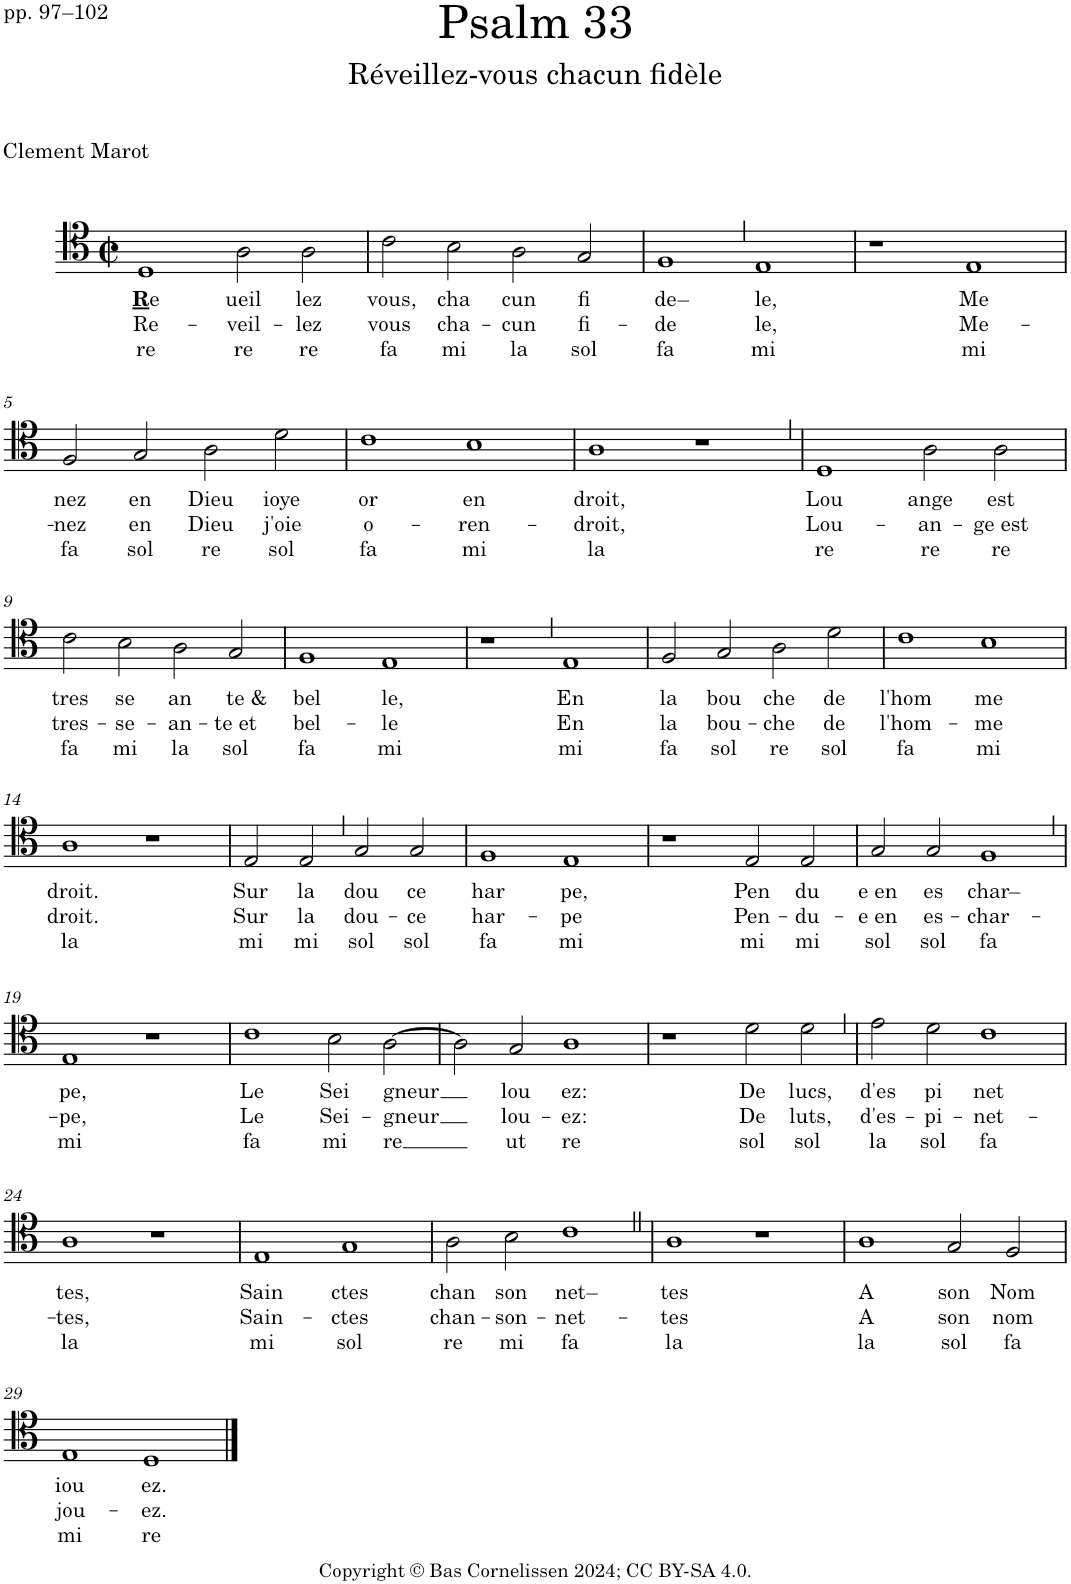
**kern	**text	**text	**text
*part1	*part1	*part1	*part1
*staff1	*staff1	*staff1	*staff1
*I"Voice	*	*	*
*I'Vo.	*	*	*
*clefC4	*	*	*
*k[]	*	*	*
*M4/2	*	*	*
*met(c|)	*	*	*
=1	=1	=1	=1
!	!LO:LY:b	!LO:LY:b	!LO:LY:b
1D	R e	Re-	re
!	!LO:LY:b	!LO:LY:b	!LO:LY:b
2A\	ueil	-veil-	re
!	!LO:LY:b	!LO:LY:b	!LO:LY:b
2A\	lez	-lez	re
=2	=2	=2	=2
!	!LO:LY:b	!LO:LY:b	!LO:LY:b
2c\	vous,	vous	fa
!	!LO:LY:b	!LO:LY:b	!LO:LY:b
2B\	cha	cha-	mi
!	!LO:LY:b	!LO:LY:b	!LO:LY:b
2A\	cun	-cun	la
!	!LO:LY:b	!LO:LY:b	!LO:LY:b
2G/	fi	fi-	sol
=3	=3	=3	=3
!	!LO:LY:b	!LO:LY:b	!LO:LY:b
1FZ	de–	-de	fa
!	!LO:LY:b	!LO:LY:b	!LO:LY:b
1E	le,	-le,	mi
=4	=4	=4	=4
1r	.	.	.
!	!LO:LY:b	!LO:LY:b	!LO:LY:b
1E	Me	Me-	mi
!!LO:LB:g=z
=5	=5	=5	=5
!	!LO:LY:b	!LO:LY:b	!LO:LY:b
2F/	nez	-nez	fa
!	!LO:LY:b	!LO:LY:b	!LO:LY:b
2G/	en	en	sol
!	!LO:LY:b	!LO:LY:b	!LO:LY:b
2A\	Dieu	Dieu	re
!	!LO:LY:b	!LO:LY:b	!LO:LY:b
2d\	ioye	j'oie	sol
=6	=6	=6	=6
!	!LO:LY:b	!LO:LY:b	!LO:LY:b
1c	or	o-	fa
!	!LO:LY:b	!LO:LY:b	!LO:LY:b
1B	en	-ren-	mi
=7	=7	=7	=7
!	!LO:LY:b	!LO:LY:b	!LO:LY:b
1A	droit,	-droit,	la
1r	.	.	.
=8	=8	=8	=8
!	!LO:LY:b	!LO:LY:b	!LO:LY:b
1D	Lou	Lou-	re
!	!LO:LY:b	!LO:LY:b	!LO:LY:b
2A\	ange	-an-	re
!	!LO:LY:b	!LO:LY:b	!LO:LY:b
2A\	est	-ge est	re
!!LO:LB:g=z
=9	=9	=9	=9
!	!LO:LY:b	!LO:LY:b	!LO:LY:b
2c\	tres	tres-	fa
!	!LO:LY:b	!LO:LY:b	!LO:LY:b
2B\	se	-se-	mi
!	!LO:LY:b	!LO:LY:b	!LO:LY:b
2A\	an	-an-	la
!	!LO:LY:b	!LO:LY:b	!LO:LY:b
2G/	te &	-te et	sol
=10	=10	=10	=10
!	!LO:LY:b	!LO:LY:b	!LO:LY:b
1F	bel	bel-	fa
!	!LO:LY:b	!LO:LY:b	!LO:LY:b
1E	le,	-le	mi
=11	=11	=11	=11
1r	.	.	.
!	!LO:LY:b	!LO:LY:b	!LO:LY:b
1E	En	En	mi
=12	=12	=12	=12
!	!LO:LY:b	!LO:LY:b	!LO:LY:b
2F/	la	la	fa
!	!LO:LY:b	!LO:LY:b	!LO:LY:b
2G/	bou	bou-	sol
!	!LO:LY:b	!LO:LY:b	!LO:LY:b
2A\	che	-che	re
!	!LO:LY:b	!LO:LY:b	!LO:LY:b
2d\	de	de	sol
=13	=13	=13	=13
!	!LO:LY:b	!LO:LY:b	!LO:LY:b
1c	l'hom	l'hom-	fa
!	!LO:LY:b	!LO:LY:b	!LO:LY:b
1B	me	-me	mi
!!LO:LB:g=z
=14	=14	=14	=14
!	!LO:LY:b	!LO:LY:b	!LO:LY:b
1A	droit.	droit.	la
1r	.	.	.
=15	=15	=15	=15
!	!LO:LY:b	!LO:LY:b	!LO:LY:b
2E/	Sur	Sur	mi
!	!LO:LY:b	!LO:LY:b	!LO:LY:b
2EZ/	la	la	mi
!	!LO:LY:b	!LO:LY:b	!LO:LY:b
2G/	dou	dou-	sol
!	!LO:LY:b	!LO:LY:b	!LO:LY:b
2G/	ce	-ce	sol
=16	=16	=16	=16
!	!LO:LY:b	!LO:LY:b	!LO:LY:b
1F	har	har-	fa
!	!LO:LY:b	!LO:LY:b	!LO:LY:b
1E	pe,	-pe	mi
=17	=17	=17	=17
1r	.	.	.
!	!LO:LY:b	!LO:LY:b	!LO:LY:b
2E/	Pen	Pen-	mi
!	!LO:LY:b	!LO:LY:b	!LO:LY:b
2E/	du	-du-	mi
=18	=18	=18	=18
!	!LO:LY:b	!LO:LY:b	!LO:LY:b
2G/	e en	-e en	sol
!	!LO:LY:b	!LO:LY:b	!LO:LY:b
2G/	es	es-	sol
!	!LO:LY:b	!LO:LY:b	!LO:LY:b
1FZ	char–	-char-	fa
!!LO:LB:g=z
=19	=19	=19	=19
!	!LO:LY:b	!LO:LY:b	!LO:LY:b
1E	pe,	-pe,	mi
1r	.	.	.
=20	=20	=20	=20
!	!LO:LY:b	!LO:LY:b	!LO:LY:b
1c	Le	Le	fa
!	!LO:LY:b	!LO:LY:b	!LO:LY:b
2B\	Sei	Sei-	mi
!	!LO:LY:b	!LO:LY:b	!LO:LY:b
[2A\	gneur	-gneur	re
=21	=21	=21	=21
2A\]	.	.	.
!	!LO:LY:b	!LO:LY:b	!LO:LY:b
2G/	lou	lou-	ut
!	!LO:LY:b	!LO:LY:b	!LO:LY:b
1A	ez:	-ez:	re
=22	=22	=22	=22
1r	.	.	.
!	!LO:LY:b	!LO:LY:b	!LO:LY:b
2d\	De	De	sol
!	!LO:LY:b	!LO:LY:b	!LO:LY:b
2dZ\	lucs,	luts,	sol
=23	=23	=23	=23
!	!LO:LY:b	!LO:LY:b	!LO:LY:b
2e\	d'es	d'es-	la
!	!LO:LY:b	!LO:LY:b	!LO:LY:b
2d\	pi	-pi-	sol
!	!LO:LY:b	!LO:LY:b	!LO:LY:b
1c	net	-net-	fa
!!LO:LB:g=z
=24	=24	=24	=24
!	!LO:LY:b	!LO:LY:b	!LO:LY:b
1A	tes,	-tes,	la
1r	.	.	.
=25	=25	=25	=25
!	!LO:LY:b	!LO:LY:b	!LO:LY:b
1E	Sain	Sain-	mi
!	!LO:LY:b	!LO:LY:b	!LO:LY:b
1G	ctes	-ctes	sol
=26	=26	=26	=26
!	!LO:LY:b	!LO:LY:b	!LO:LY:b
2A\	chan	chan-	re
!	!LO:LY:b	!LO:LY:b	!LO:LY:b
2B\	son	-son-	mi
!	!LO:LY:b	!LO:LY:b	!LO:LY:b
1cZ	net–	-net-	fa
=27	=27	=27	=27
!	!LO:LY:b	!LO:LY:b	!LO:LY:b
1A	tes	-tes	la
1r	.	.	.
=28	=28	=28	=28
!	!LO:LY:b	!LO:LY:b	!LO:LY:b
1A	A	A	la
!	!LO:LY:b	!LO:LY:b	!LO:LY:b
2G/	son	son	sol
!	!LO:LY:b	!LO:LY:b	!LO:LY:b
2F/	Nom	nom	fa
!!LO:LB:g=z
=29	=29	=29	=29
!	!LO:LY:b	!LO:LY:b	!LO:LY:b
1E	iou	jou-	mi
!	!LO:LY:b	!LO:LY:b	!LO:LY:b
1D	ez.	-ez.	re
==	==	==	==
*-	*-	*-	*-
